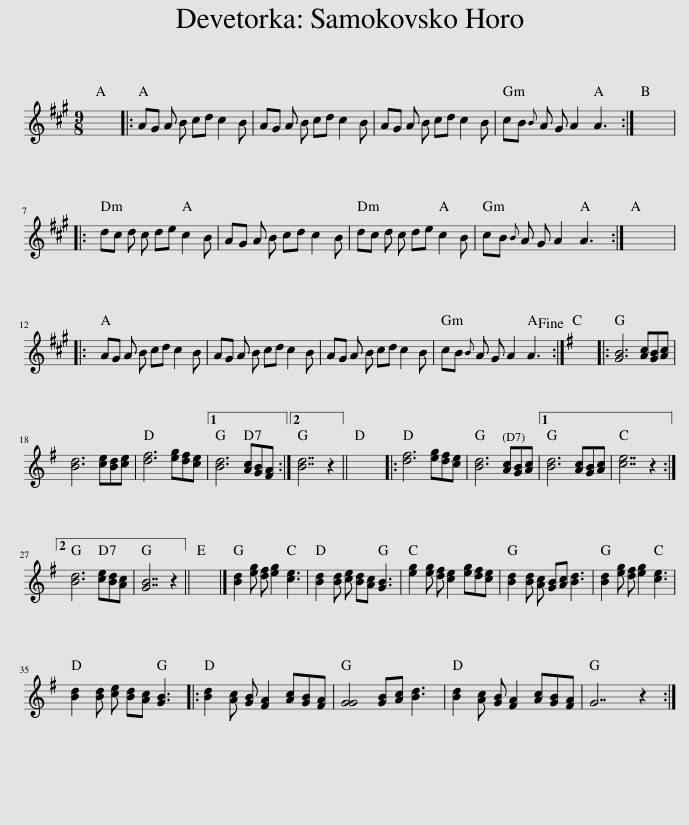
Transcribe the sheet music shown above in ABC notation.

X:1
L:1/8
M:9/8
I:linebreak $
K:A
V:1 treble
V:1
 x9 |: AG A B cd c2 B | AG A B cd c2 B | AG A B cd c2 B | cB{B} A G A2 A3 :| %5
 x9 |:$ dc d c de c2 B | AG A B cd c2 B | dc d c de c2 B | cB{B} A G A2 A3 :| %10
 x9 |:$ AG A B cd c2 B | AG A B cd c2 B | AG A B cd c2 B | cB{B} A G A2 A3!fine! :| %15
[K:G] x9 |: [GB]6 [Ac][GB][Ac] |$ [Bd]6 [ce][Bd][ce] | [df]6 [eg][df][ce] |1 [Bd]6 [Ac][GB][FA] :|2 %20
 [Bd]7 z2 || x9 |: [df]6 [eg][df][ce] | [Bd]6 [Ac][GB][Ac] |1 [Bd]6 [Ac][GB][Ac] | %25
 [ce]7 z2 :|2$ [Bd]6 [ce][Bd][Ac] | [GB]7 z2 || x9 |] [Bd]2 [eg] [df] [eg]2 [ce]3 | %30
 [Bd]2 [Bd] [ce] [Bd][Ac] [GB]3 | [eg]2 [eg] [df] [ce]2 [eg][df][ce] | [Bd]2 [Bd] [Ac] [GB][Ac] [Bd]3 | [Bd]2 [eg] [df] [eg]2 [ce]3 |$ [Bd]2 [Bd] [ce] [Bd][Ac] [GB]3 |: %35
 [Bd]2 [Ac] [GB] [FA]2 [Ac][GB][FA] | [GG]4 [GB][Ac] [Bd]3 | [Bd]2 [Ac] [GB] [FA]2 [Ac][GB][FA] | G7 z2 :| %39
